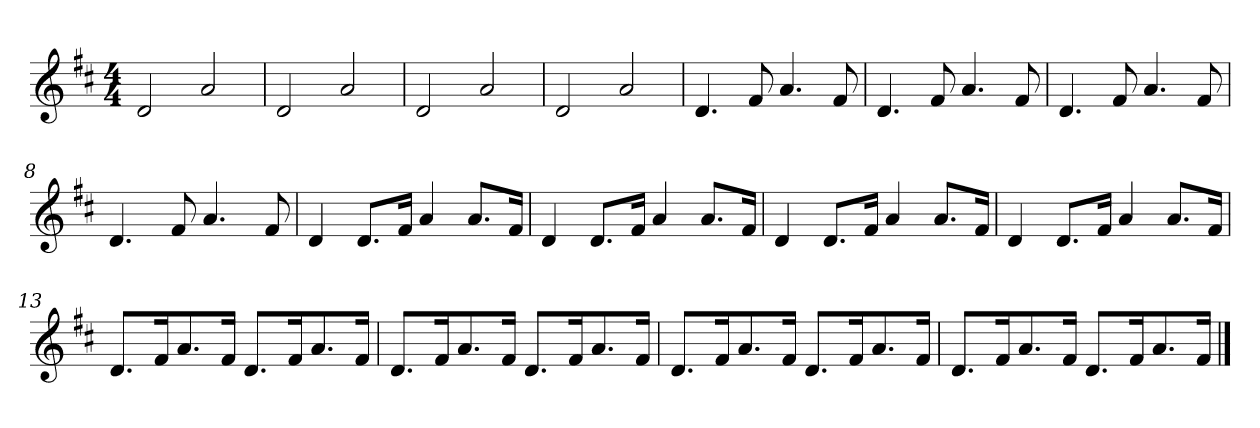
**kern
*part1
*staff1
*clefG2
*k[f#c#]
*D:
*M4/4
=1
2d/
2a/
=2
2d/
2a/
=3
2d/
2a/
=4
2d/
2a/
=5
4.d/
8f#/
4.a/
8f#/
=6
4.d/
8f#/
4.a/
8f#/
=7
4.d/
8f#/
4.a/
8f#/
=8
4.d/
8f#/
4.a/
8f#/
=9
4d/
8.d/L
16f#/Jk
4a/
8.a/L
16f#/Jk
!!LO:LB:g=z
=10
4d/
8.d/L
16f#/Jk
4a/
8.a/L
16f#/Jk
=11
4d/
8.d/L
16f#/Jk
4a/
8.a/L
16f#/Jk
=12
4d/
8.d/L
16f#/Jk
4a/
8.a/L
16f#/Jk
=13
8.d/L
16f#/K
8.a/
16f#/Jk
8.d/L
16f#/K
8.a/
16f#/Jk
=14
8.d/L
16f#/K
8.a/
16f#/Jk
8.d/L
16f#/K
8.a/
16f#/Jk
!!LO:LB:g=z
=15
8.d/L
16f#/K
8.a/
16f#/Jk
8.d/L
16f#/K
8.a/
16f#/Jk
=16
8.d/L
16f#/K
8.a/
16f#/Jk
8.d/L
16f#/K
8.a/
16f#/Jk
==
*-
